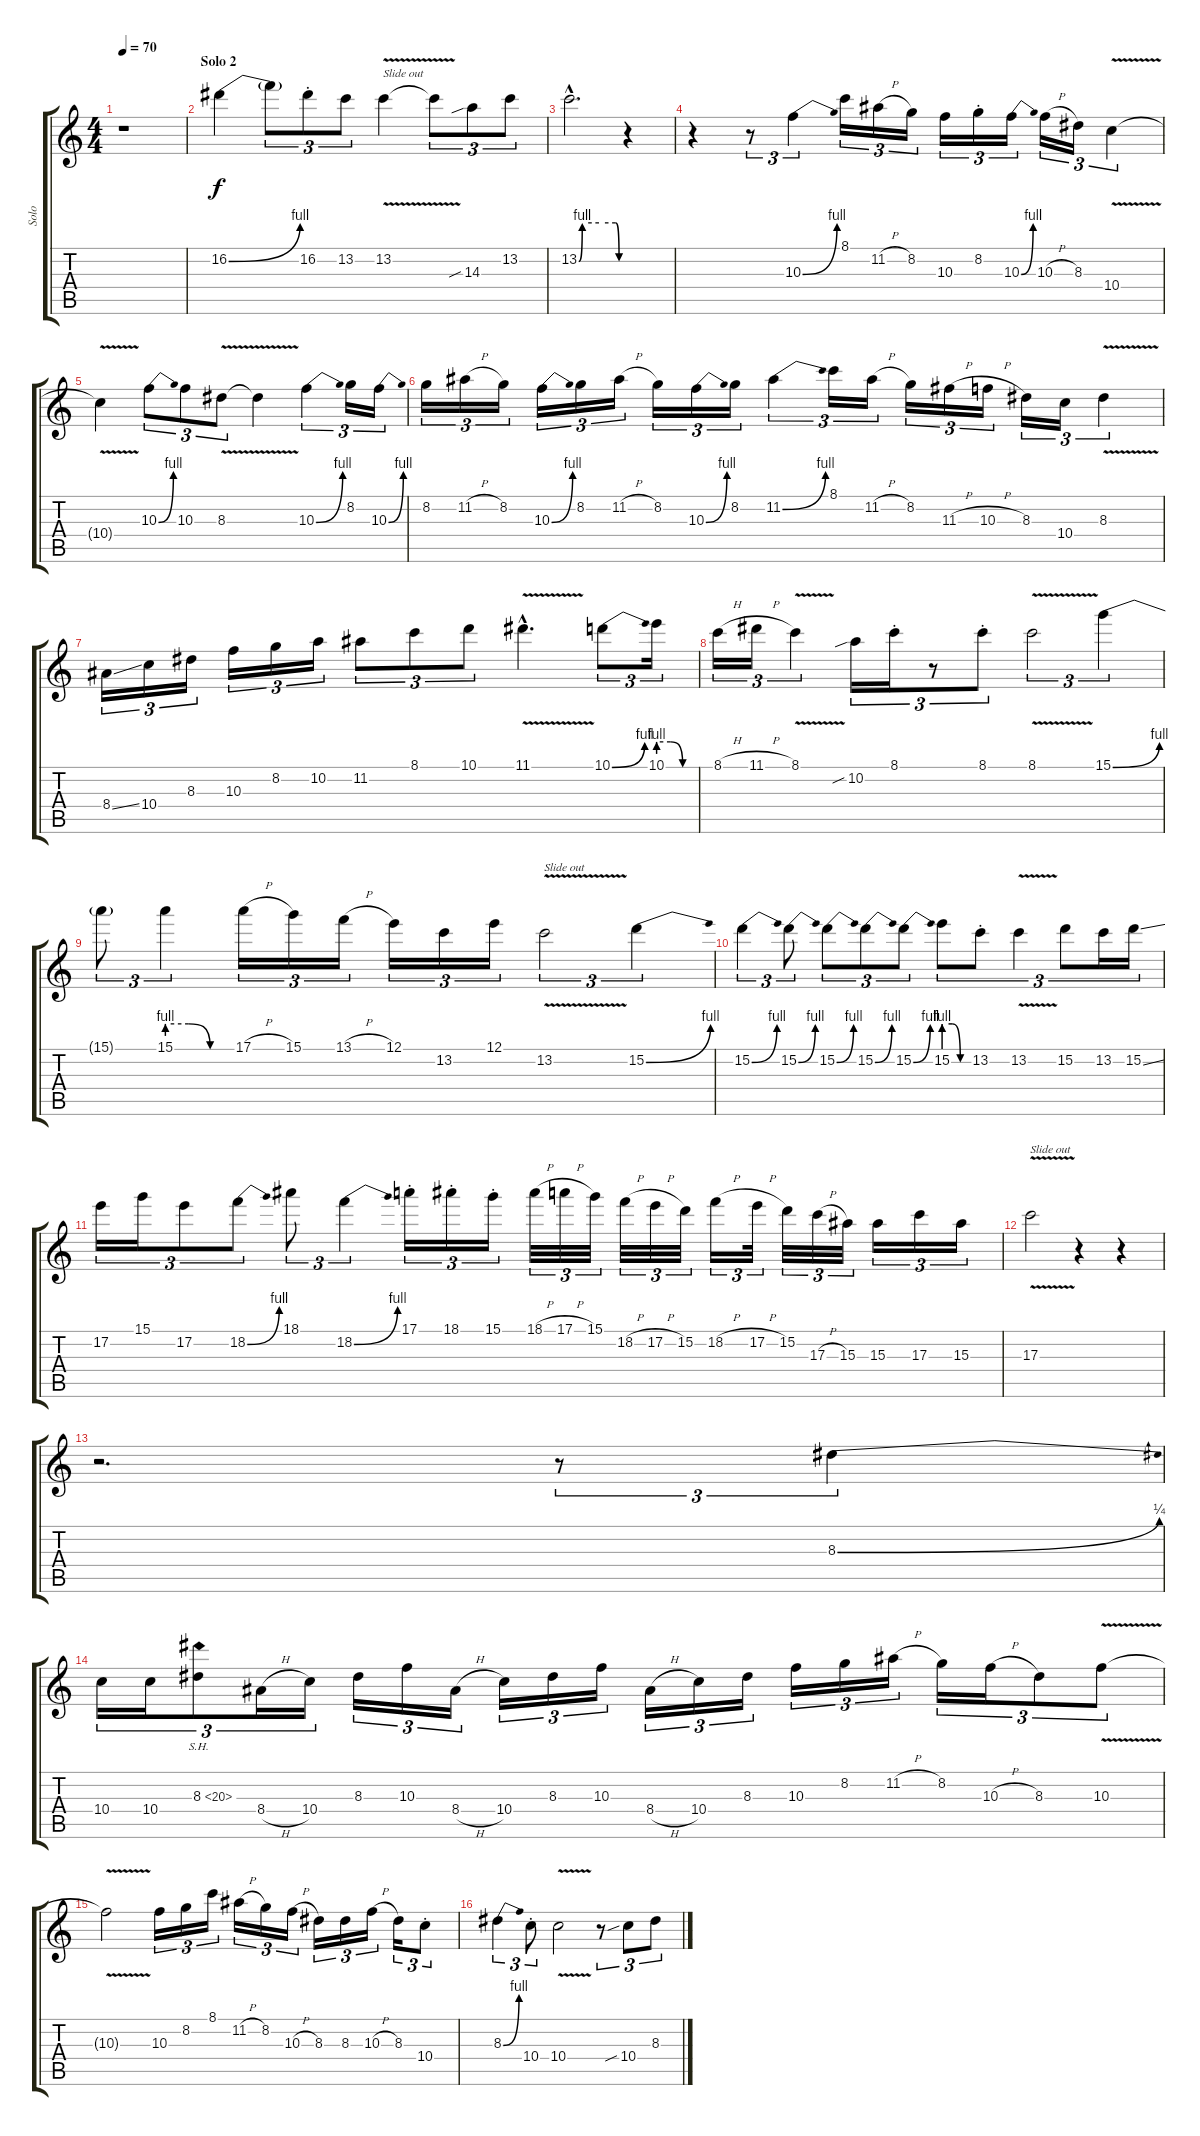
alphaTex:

\track ("Solo" "Solo") {instrument overdrivenguitar}
\staff {score tabs}
\tuning (E4 B3 G3 D3 A2 E2) {hide}
\ts (4 4)
\tempo 70
\clef g2
\ks c
r.1{dy f} |
\section ("" "Solo 2")
16.2{be (bend 0 0 60 4)}.4 16.2{t}.8{tu (3 2)} 16.2{st}.8{tu (3 2)} 13.2.8{tu (3 2)} 13.2{v}.4{txt "Slide out"} 13.2{t}.8{tu (3 2)} 14.3{sib}.8{tu (3 2)} 13.2.8{tu (3 2)} |
13.2{be (custom 0 0 5 4 30 4 55 4 60 0) hac}.2{d} r.4 |
r.4 r.8{tu (3 2)} 10.3{be (bend 0 0 60 4)}.4{tu (3 2)} 8.1.16{tu (3 2)} 11.2{h}.16{tu (3 2)} 8.2.16{tu (3 2)} 10.3.16{tu (3 2)} 8.2{st}.16{tu (3 2)} 10.3{be (bend 0 0 60 4)}.16{tu (3 2)} 10.3{h}.16{tu (3 2)} 8.3.16{tu (3 2)} 10.4{v}.4{tu (3 2)} |
10.4{t}.4 10.3{be (bend 0 0 60 4)}.8{tu (3 2)} 10.3.8{tu (3 2)} 8.3{v}.8{tu (3 2)} 8.3{t}.4 10.3{be (bend 0 0 60 4)}.4{tu (3 2)} 8.2.16{tu (3 2)} 10.3{be (bend 0 0 60 4)}.16{tu (3 2)} |
8.2.16{tu (3 2)} 11.2{h}.16{tu (3 2)} 8.2.16{tu (3 2)} 10.3{be (bend 0 0 60 4)}.16{tu (3 2)} 8.2.16{tu (3 2)} 11.2{h}.16{tu (3 2)} 8.2.16{tu (3 2)} 10.3{be (bend 0 0 60 4)}.16{tu (3 2)} 8.2.16{tu (3 2)} 11.2{be (bend 0 0 60 4)}.4{tu (3 2)} 8.1.16{tu (3 2)} 11.2{h}.16{tu (3 2)} 8.2.16{tu (3 2)} 11.3{h}.16{tu (3 2)} 10.3{h}.16{tu (3 2)} 8.3.16{tu (3 2)} 10.4.16{tu (3 2)} 8.3{v}.4{tu (3 2)} |
8.4{ss}.16{tu (3 2)} 10.4.16{tu (3 2)} 8.3.16{tu (3 2)} 10.3.16{tu (3 2)} 8.2.16{tu (3 2)} 10.2.16{tu (3 2)} 11.2.8{tu (3 2)} 8.1.8{tu (3 2)} 10.1.8{tu (3 2)} 11.1{v hac}.4{d} 10.1{be (bend 0 0 60 4)}.8{tu (3 2)} 10.1{be (custom 0 4 20 4 40 0 60 0)}.16{tu (3 2)} |
8.1{h}.16{tu (3 2)} 11.1{h}.16{tu (3 2)} 8.1{v}.4{tu (3 2)} 10.2{sib}.16{tu (3 2)} 8.1{st}.16{tu (3 2)} r.8{tu (3 2)} 8.1{st}.8{tu (3 2)} 8.1{v}.2{tu (3 2)} 15.1{be (bend 0 0 60 4)}.4{tu (3 2)} |
15.1{t}.8{tu (3 2)} 15.1{be (custom 0 4 20 4 40 0 60 0)}.4{tu (3 2)} 17.1{h}.16{tu (3 2)} 15.1.16{tu (3 2)} 13.1{h}.16{tu (3 2)} 12.1.16{tu (3 2)} 13.2.16{tu (3 2)} 12.1.16{tu (3 2)} 13.2{v}.2{tu (3 2) txt "Slide out"} 15.2{be (bend 0 0 60 4)}.4{tu (3 2)} |
15.2{be (bend 0 0 60 4)}.4{tu (3 2)} 15.2{be (bend 0 0 60 4)}.8{tu (3 2)} 15.2{be (bend 0 0 60 4)}.8{tu (3 2)} 15.2{be (bend 0 0 60 4)}.8{tu (3 2)} 15.2{be (bend 0 0 60 4)}.8{tu (3 2)} 15.2{be (custom 0 4 20 4 40 0 60 0)}.8{tu (3 2)} 13.2{st}.8{tu (3 2)} 13.2{v}.4{tu (3 2)} 15.2.8{tu (3 2)} 13.2.16{tu (3 2)} 15.2{ss}.16{tu (3 2)} |
17.2.16{tu (3 2)} 15.1.16{tu (3 2)} 17.2.8{tu (3 2)} 18.2{be (bend 0 0 60 4)}.8{tu (3 2)} 18.1.8{tu (3 2)} 18.2{be (bend 0 0 60 4)}.4{tu (3 2)} 17.1{st}.16{tu (3 2)} 18.1{st}.16{tu (3 2)} 15.1{st}.16{tu (3 2)} 18.1{h}.32{tu (3 2)} 17.1{h}.32{tu (3 2)} 15.1.32{tu (3 2)} 18.2{h}.32{tu (3 2)} 17.2{h}.32{tu (3 2)} 15.2.32{tu (3 2)} 18.2{h}.16{tu (3 2)} 17.2{h}.32{tu (3 2)} 15.2.32{tu (3 2)} 17.3{h}.32{tu (3 2)} 15.3.32{tu (3 2)} 15.3.16{tu (3 2)} 17.3.16{tu (3 2)} 15.3.16{tu (3 2)} |
17.3{v}.2{txt "Slide out"} r.4 r.4 |
r.2{d} r.8{tu (3 2)} 8.3{be (bend 0 0 60 1)}.4{tu (3 2)} |
10.4.16{tu (3 2)} 10.4.16{tu (3 2)} 8.3{sh 12}.8{tu (3 2)} 8.4{h}.16{tu (3 2)} 10.4.16{tu (3 2)} 8.3.16{tu (3 2)} 10.3.16{tu (3 2)} 8.4{h}.16{tu (3 2)} 10.4.16{tu (3 2)} 8.3.16{tu (3 2)} 10.3.16{tu (3 2)} 8.4{h}.16{tu (3 2)} 10.4.16{tu (3 2)} 8.3.16{tu (3 2)} 10.3.16{tu (3 2)} 8.2.16{tu (3 2)} 11.2{h}.16{tu (3 2)} 8.2.16{tu (3 2)} 10.3{h}.16{tu (3 2)} 8.3.8{tu (3 2)} 10.3{v}.8{tu (3 2)} |
10.3{t}.2 10.3.16{tu (3 2)} 8.2.16{tu (3 2)} 8.1.16{tu (3 2)} 11.2{h}.16{tu (3 2)} 8.2.16{tu (3 2)} 10.3{h}.16{tu (3 2)} 8.3.16{tu (3 2)} 8.3.16{tu (3 2)} 10.3{h}.16{tu (3 2)} 8.3.16{tu (3 2)} 10.4{st}.8{tu (3 2)} |
8.3{be (bend 0 0 60 4)}.4{tu (3 2)} 10.4{st}.8{tu (3 2)} 10.4{v}.2 r.8{tu (3 2)} 10.4{sib}.8{tu (3 2)} 8.3.8{tu (3 2)}
